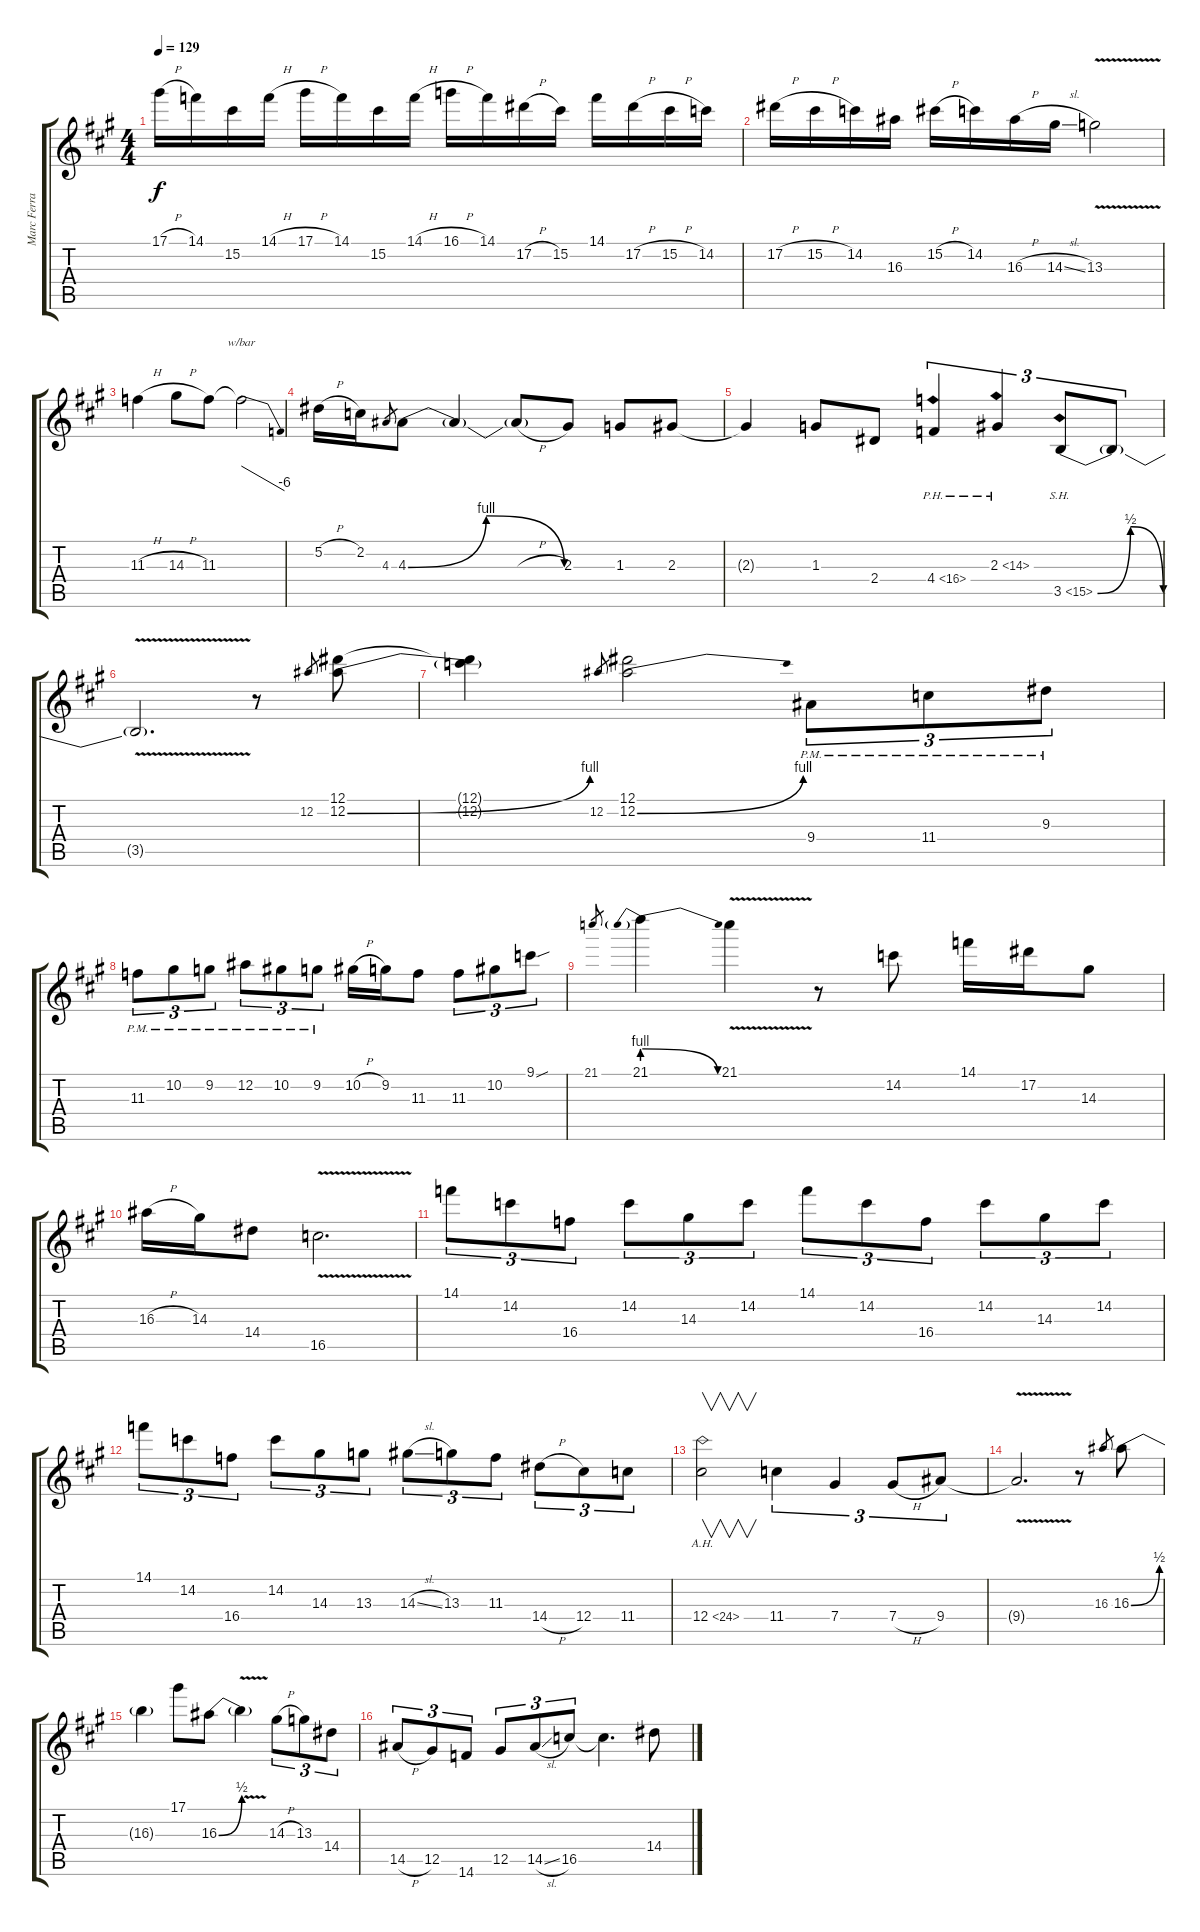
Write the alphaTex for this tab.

\track ("Marc Ferrari Solo" "Marc Ferra") {instrument overdrivenguitar}
\staff {score tabs}
\tuning (Eb4 Bb3 Gb3 Db3 Ab2 Eb2) {hide}
\ts (4 4)
\tempo 129
\clef g2
\ks a
17.1{h}.16{dy f} 14.1.16 15.2.16 14.1{h}.16 17.1{h}.16 14.1.16 15.2.16 14.1{h}.16 16.1{h}.16 14.1.16 17.2{h}.16 15.2.16 14.1.16 17.2{h}.16 15.2{h}.16 14.2.16 |
17.2{h}.16 15.2{h}.16 14.2.16 16.3.16 15.2{h}.16 14.2.16 16.3{h}.16 14.3{sl}.16 13.3{v}.2 |
11.3{h}.4 14.3{h}.8 11.3.8 11.3{t}.2{tbe (dive default 0 0 60 -24)} |
5.2{h}.16 2.2.16 4.3.8{gr} 4.3{be (bendrelease 0 0 5 4 45 4 60 0)}.8 4.3{t}.4 4.3{h t}.8 2.3.8 1.3.8 2.3.8 |
2.3{t}.4 1.3.8 2.4.8 4.4{ph 12}.4{tu (3 2)} 2.3{ph 12}.4{tu (3 2)} 3.5{be (bendrelease 0 0 15 2 15 2 60 0) sh 12}.8{tu (3 2)} 3.5{t}.8{tu (3 2)} |
3.5{v t}.2{d} r.8 12.2.8{gr} (12.1 12.2{be (bend 0 0 60 4)}).8 |
(12.1{t} 12.2{t}).4 12.2.8{gr} (12.1 12.2{be (bend 0 0 60 4)}).2 9.4{pm}.8{tu (3 2)} 11.4{pm}.8{tu (3 2)} 9.3{pm}.8{tu (3 2)} |
11.3{pm}.8{tu (3 2)} 10.2{pm}.8{tu (3 2)} 9.2{pm}.8{tu (3 2)} 12.2{pm}.8{tu (3 2)} 10.2{pm}.8{tu (3 2)} 9.2{pm}.8{tu (3 2)} 10.2{h}.16 9.2.16 11.3.8 11.3.8{tu (3 2)} 10.2.8{tu (3 2)} 9.1{sou}.8{tu (3 2)} |
21.1.8{gr} 21.1{be (prebendrelease 0 4 60 0)}.4 21.1{v}.4 r.8 14.2.8 14.1.16 17.2.16 14.3.8 |
16.3{h}.16 14.3.16 14.4.8 16.5{v}.2{d} |
14.1.8{tu (3 2)} 14.2.8{tu (3 2)} 16.4.8{tu (3 2)} 14.2.8{tu (3 2)} 14.3.8{tu (3 2)} 14.2.8{tu (3 2)} 14.1.8{tu (3 2)} 14.2.8{tu (3 2)} 16.4.8{tu (3 2)} 14.2.8{tu (3 2)} 14.3.8{tu (3 2)} 14.2.8{tu (3 2)} |
14.1.8{tu (3 2)} 14.2.8{tu (3 2)} 16.4.8{tu (3 2)} 14.2.8{tu (3 2)} 14.3.8{tu (3 2)} 13.3.8{tu (3 2)} 14.3{sl}.8{tu (3 2)} 13.3.8{tu (3 2)} 11.3.8{tu (3 2)} 14.4{h}.8{tu (3 2)} 12.4.8{tu (3 2)} 11.4.8{tu (3 2)} |
12.4{ah 12}.2{v} 11.4.4{tu (3 2)} 7.4.4{tu (3 2)} 7.4{h}.8{tu (3 2)} 9.4.8{tu (3 2)} |
9.4{v t}.2{d} r.8 16.3.8{gr} 16.3{be (bend 0 0 60 2)}.8 |
16.3{t}.4 17.1.8 16.3{be (bend 0 0 60 2)}.8 16.3{v t}.4 14.3{h}.8{tu (3 2)} 13.3.8{tu (3 2)} 14.4.8{tu (3 2)} |
14.5{h}.8{tu (3 2)} 12.5.8{tu (3 2)} 14.6.8{tu (3 2)} 12.5.8{tu (3 2)} 14.5{sl}.8{tu (3 2)} 16.5.8{tu (3 2)} 16.5{t}.4{d} 14.4.8
